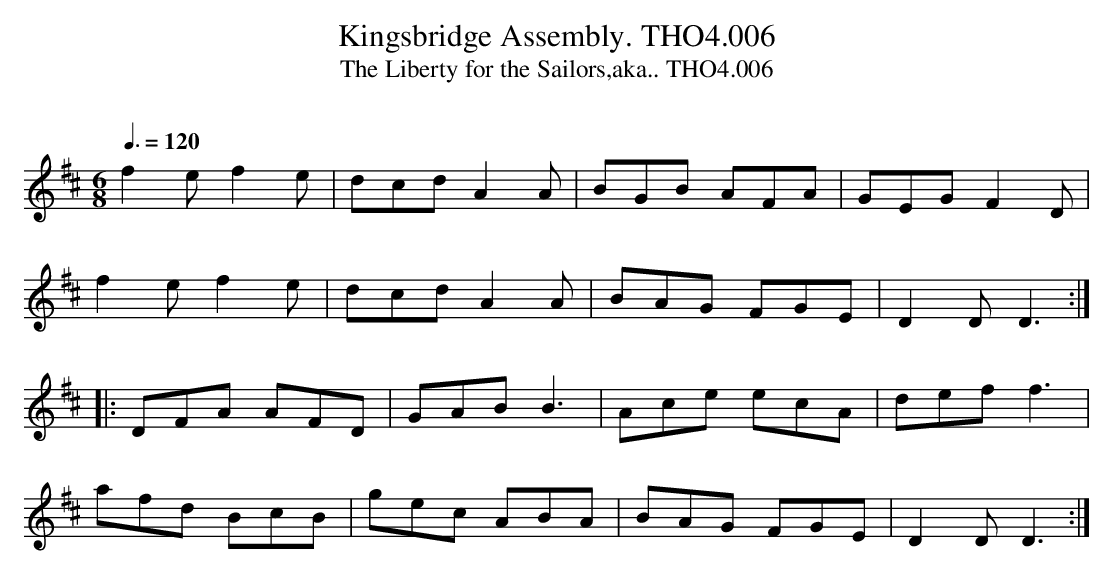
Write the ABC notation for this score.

X:1
T:Kingsbridge Assembly. THO4.006
O:
T:Liberty for the Sailors,aka.. THO4.006, The
M:6/8
L:1/8
Q:3/8=120
K:D
f2 e f2 e|dcd A2 A|BGB AFA|GEG F2 D|
f2 e f2 e|dcd A2 A|BAG FGE|D2 D D3:|
|:DFA AFD|GAB B3|Ace ecA|def f3|
afd BcB|gec ABA|BAG FGE|D2 D D3:|
